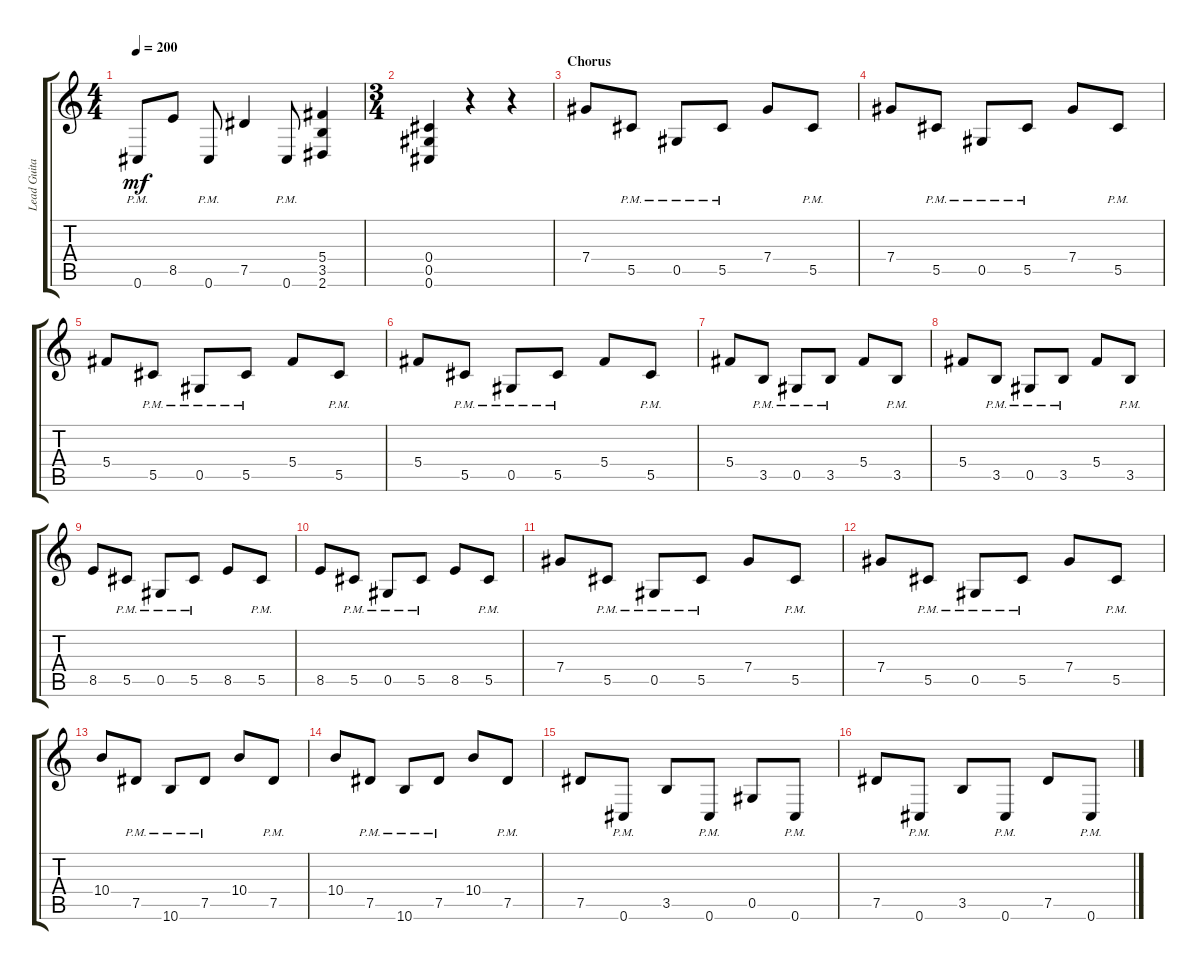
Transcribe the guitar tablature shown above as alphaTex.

\track ("Lead Guitar" "Lead Guita") {instrument distortionguitar}
\staff {score tabs}
\tuning (Eb4 Bb3 Gb3 Db3 Ab2 Db2) {hide}
\ts (4 4)
\tempo 200
\clef g2
\ks c
0.6{pm}.8{dy mf} 8.5.8 0.6{pm}.8 7.5.4 0.6{pm}.8 (5.4 3.5 2.6).4 |
\ts (3 4)
(0.4 0.5 0.6).4 r.4 r.4 |
\section ("" "Chorus")
7.4.8 5.5{pm}.8 0.5{pm}.8 5.5{pm}.8 7.4.8 5.5{pm}.8 |
7.4.8 5.5{pm}.8 0.5{pm}.8 5.5{pm}.8 7.4.8 5.5{pm}.8 |
5.4.8 5.5{pm}.8 0.5{pm}.8 5.5{pm}.8 5.4.8 5.5{pm}.8 |
5.4.8 5.5{pm}.8 0.5{pm}.8 5.5{pm}.8 5.4.8 5.5{pm}.8 |
5.4.8 3.5{pm}.8 0.5{pm}.8 3.5{pm}.8 5.4.8 3.5{pm}.8 |
5.4.8 3.5{pm}.8 0.5{pm}.8 3.5{pm}.8 5.4.8 3.5{pm}.8 |
8.5.8 5.5{pm}.8 0.5{pm}.8 5.5{pm}.8 8.5.8 5.5{pm}.8 |
8.5.8 5.5{pm}.8 0.5{pm}.8 5.5{pm}.8 8.5.8 5.5{pm}.8 |
7.4.8 5.5{pm}.8 0.5{pm}.8 5.5{pm}.8 7.4.8 5.5{pm}.8 |
7.4.8 5.5{pm}.8 0.5{pm}.8 5.5{pm}.8 7.4.8 5.5{pm}.8 |
10.4.8 7.5{pm}.8 10.6{pm}.8 7.5{pm}.8 10.4.8 7.5{pm}.8 |
10.4.8 7.5{pm}.8 10.6{pm}.8 7.5{pm}.8 10.4.8 7.5{pm}.8 |
7.5.8 0.6{pm}.8 3.5.8 0.6{pm}.8 0.5.8 0.6{pm}.8 |
7.5.8 0.6{pm}.8 3.5.8 0.6{pm}.8 7.5.8 0.6{pm}.8
